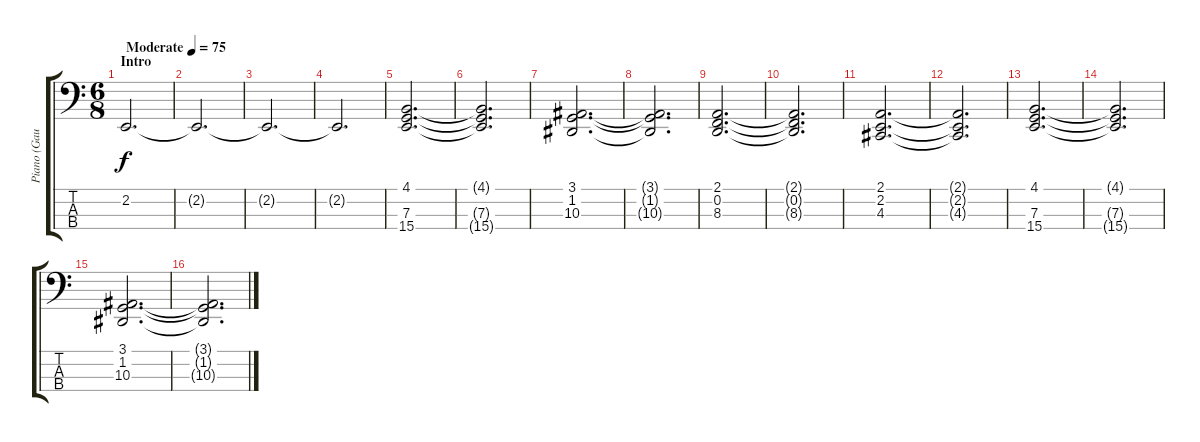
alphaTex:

\track ("Piano (Gauche)" "Piano (Gau") {instrument pad2warm}
\staff {score tabs}
\tuning (G2 D2 A1 E1) {hide}
\ts (6 8)
\section ("" "Intro")
\tempo (75 "Moderate")
\clef f4
\ks c
2.2.2{d dy f instrument pad2warm} |
2.2{t}.2{d} |
2.2{t}.2{d} |
2.2{t}.2{d} |
(4.1 7.3 15.4).2{d} |
(4.1{t} 7.3{t} 15.4{t}).2{d} |
(3.1 1.2 10.3).2{d} |
(3.1{t} 1.2{t} 10.3{t}).2{d} |
(2.1 0.2 8.3).2{d} |
(2.1{t} 0.2{t} 8.3{t}).2{d} |
(2.1 2.2 4.3).2{d} |
(2.1{t} 2.2{t} 4.3{t}).2{d} |
(4.1 7.3 15.4).2{d} |
(4.1{t} 7.3{t} 15.4{t}).2{d} |
(3.1 1.2 10.3).2{d} |
(3.1{t} 1.2{t} 10.3{t}).2{d}
